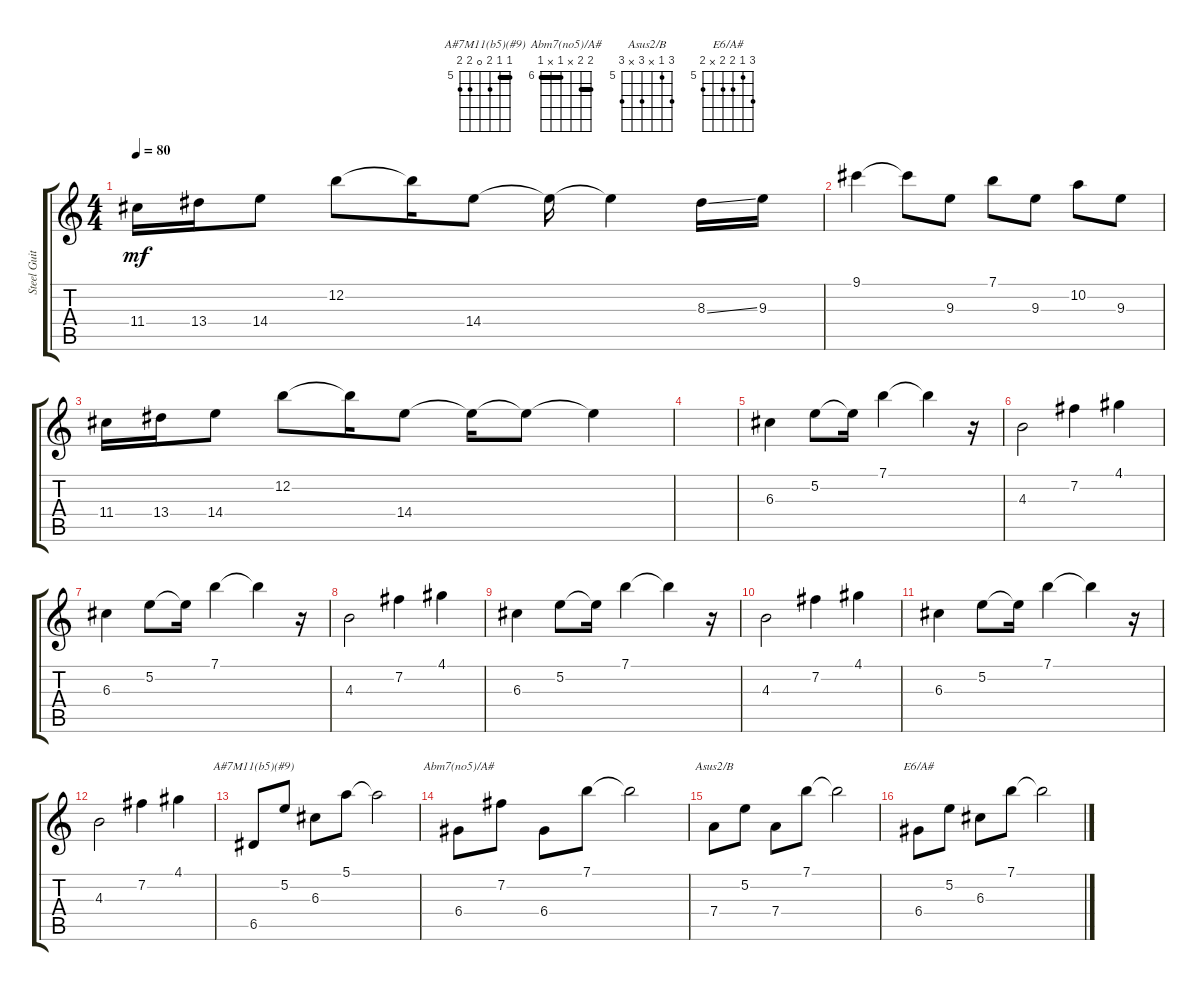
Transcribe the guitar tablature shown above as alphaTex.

\track ("Steel Guitar" "Steel Guit") {instrument acousticguitarsteel}
\staff {score tabs}
\tuning (E4 B3 G3 D3 A2 E2) {hide}
\chord ("A#7M11(b5)(#9)" 5 5 6 0 6 6) {firstfret 5 barre 5}
\chord ("Abm7(no5)/A#" 7 7 x 6 x 6) {firstfret 6 barre (6 7)}
\chord ("Asus2/B" 7 5 x 7 x 7) {firstfret 5}
\chord ("E6/A#" 7 5 6 6 x 6) {firstfret 5}
\ts (4 4)
\tempo 80
\clef g2
\ks c
11.4.16{dy mf} 13.4.16 14.4.8 12.2.8 12.2{t}.16 14.4.8 14.4{t}.16 14.4{t}.4 8.3{ss}.16 9.3.16 |
9.1.4 9.1{t}.8 9.3.8 7.1.8 9.3.8 10.2.8 9.3.8 |
11.4.16 13.4.16 14.4.8 12.2.8 12.2{t}.16 14.4.8 14.4{t}.16 14.4{t}.8 14.4{t}.4 |
|
6.3.4 5.2.8 5.2{t}.16 7.1.4 7.1{t}.4 r.16 |
4.3.2 7.2.4 4.1.4 |
6.3.4 5.2.8 5.2{t}.16 7.1.4 7.1{t}.4 r.16 |
4.3.2 7.2.4 4.1.4 |
6.3.4 5.2.8 5.2{t}.16 7.1.4 7.1{t}.4 r.16 |
4.3.2 7.2.4 4.1.4 |
6.3.4 5.2.8 5.2{t}.16 7.1.4 7.1{t}.4 r.16 |
4.3.2 7.2.4 4.1.4 |
6.5.8{ch "A#7M11(b5)(#9)"} 5.2.8 6.3.8 5.1.8 5.1{t}.2 |
6.4.8{ch "Abm7(no5)/A#"} 7.2.8 6.4.8 7.1.8 7.1{t}.2 |
7.4.8{ch "Asus2/B"} 5.2.8 7.4.8 7.1.8 7.1{t}.2 |
6.4.8{ch "E6/A#"} 5.2.8 6.3.8 7.1.8 7.1{t}.2
